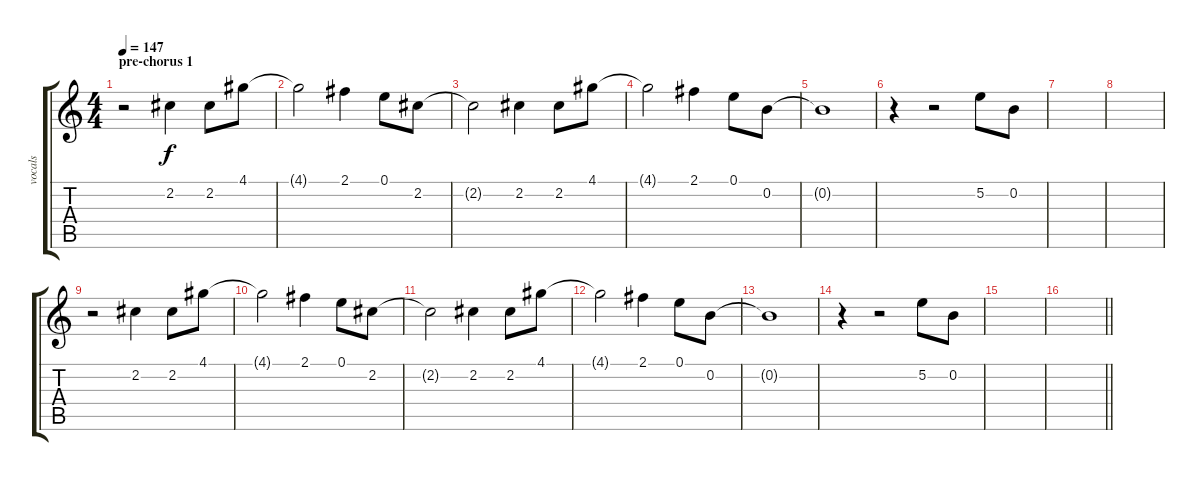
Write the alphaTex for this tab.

\track ("vocals" "vocals") {instrument overdrivenguitar}
\staff {score tabs}
\tuning (E4 B3 G3 D3 A2 E2) {hide}
\ts (4 4)
\section ("" "pre-chorus 1")
\tempo 147
\clef g2
\ks c
r.2{dy f} 2.2.4 2.2.8 4.1.8 |
4.1{t}.2 2.1.4 0.1.8 2.2.8 |
2.2{t}.2 2.2.4 2.2.8 4.1.8 |
4.1{t}.2 2.1.4 0.1.8 0.2.8 |
0.2{t}.1 |
r.4 r.2 5.2.8 0.2.8 |
|
|
r.2 2.2.4 2.2.8 4.1.8 |
4.1{t}.2 2.1.4 0.1.8 2.2.8 |
2.2{t}.2 2.2.4 2.2.8 4.1.8 |
4.1{t}.2 2.1.4 0.1.8 0.2.8 |
0.2{t}.1 |
r.4 r.2 5.2.8 0.2.8 |
|
\barLineRight lightlight
